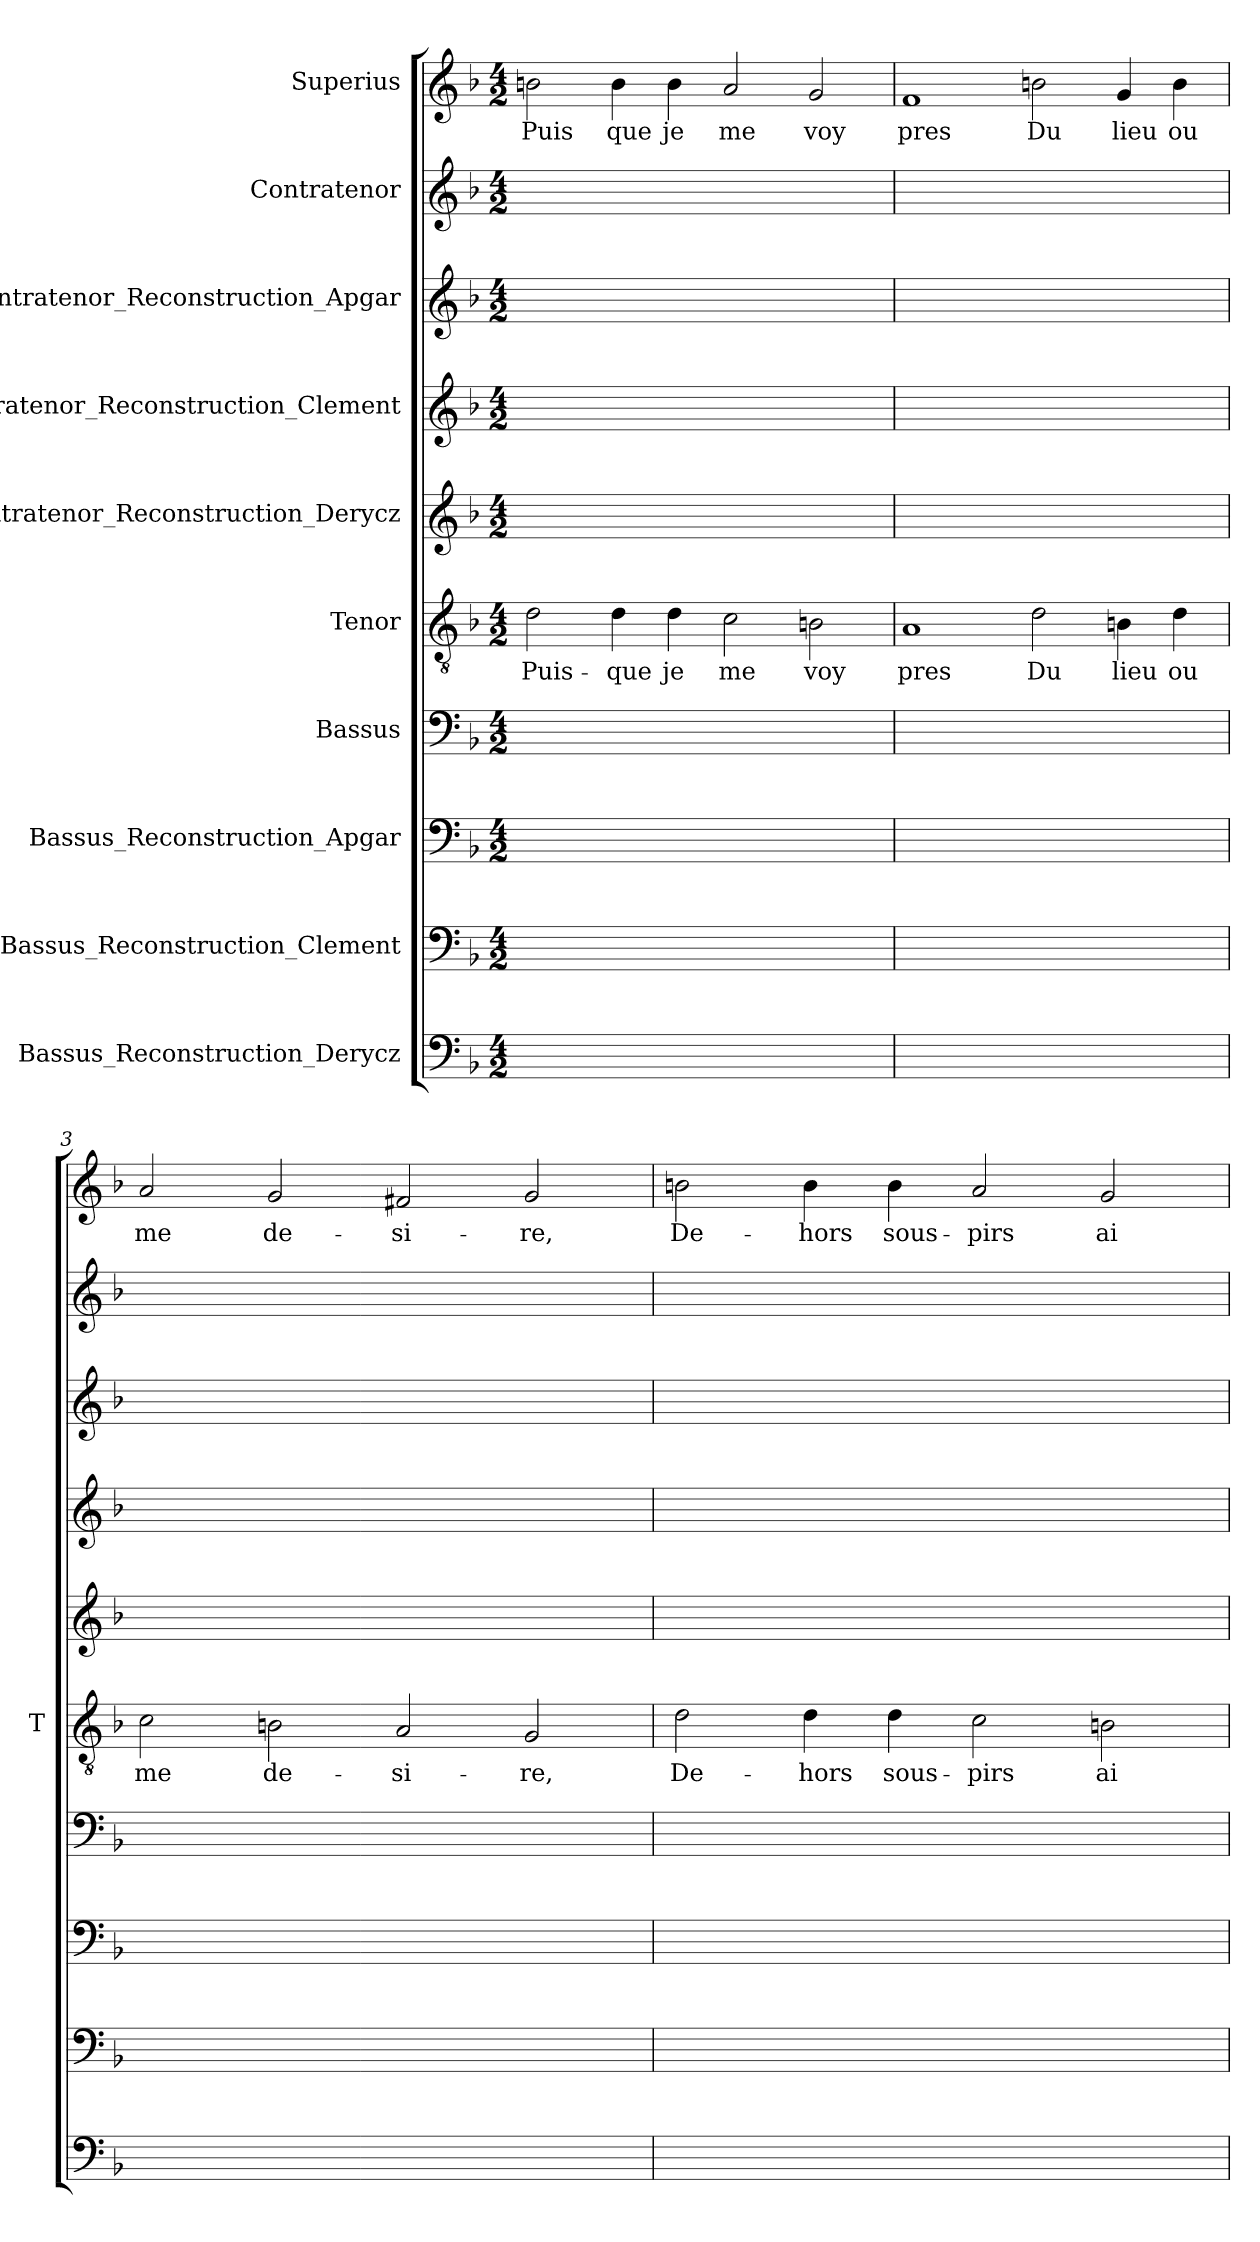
**kern	**kern	**kern	**kern	**kern	**text	**kern	**kern	**kern	**kern	**kern	**text
*part10	*part9	*part8	*part7	*part6	*part6	*part5	*part4	*part3	*part2	*part1	*part1
*staff10	*staff9	*staff8	*staff7	*staff6	*staff6	*staff5	*staff4	*staff3	*staff2	*staff1	*staff1
*I"Bassus_Reconstruction_Derycz	*I"Bassus_Reconstruction_Clement	*I"Bassus_Reconstruction_Apgar	*I"Bassus	*I"Tenor	*	*I"Contratenor_Reconstruction_Derycz	*I"Contratenor_Reconstruction_Clement	*I"Contratenor_Reconstruction_Apgar	*I"Contratenor	*I"Superius	*
*	*	*	*	*I'T	*	*	*	*	*	*	*
*clefF4	*clefF4	*clefF4	*clefF4	*clefGv2	*	*clefG2	*clefG2	*clefG2	*clefG2	*clefG2	*
*k[b-]	*k[b-]	*k[b-]	*k[b-]	*k[b-]	*	*k[b-]	*k[b-]	*k[b-]	*k[b-]	*k[b-]	*
*M4/2	*M4/2	*M4/2	*M4/2	*M4/2	*	*M4/2	*M4/2	*M4/2	*M4/2	*M4/2	*
=1	=1	=1	=1	=1	=1	=1	=1	=1	=1	=1	=1
0ryy	0ryy	0ryy	0ryy	2d	Puis-	0ryy	0ryy	0ryy	0ryy	2b	-Puis
.	.	.	.	4d	-que	.	.	.	.	4b	-que
.	.	.	.	4d	-je	.	.	.	.	4b	-je
.	.	.	.	2c	-me	.	.	.	.	2a	-me
.	.	.	.	2Bn	-voy	.	.	.	.	2g	-voy
=2	=2	=2	=2	=2	=2	=2	=2	=2	=2	=2	=2
0ryy	0ryy	0ryy	0ryy	1A	-pres	0ryy	0ryy	0ryy	0ryy	1f	-pres
.	.	.	.	2d	-Du	.	.	.	.	2b	-Du
.	.	.	.	4Bn	-lieu	.	.	.	.	4g	-lieu
.	.	.	.	4d	-ou	.	.	.	.	4b	-ou
=3	=3	=3	=3	=3	=3	=3	=3	=3	=3	=3	=3
0ryy	0ryy	0ryy	0ryy	2c	-me	0ryy	0ryy	0ryy	0ryy	2a	-me
.	.	.	.	2Bn	de-	.	.	.	.	2g	de-
.	.	.	.	2A	si-	.	.	.	.	2f#X	si-
.	.	.	.	2G	-re,	.	.	.	.	2g	-re,
=4	=4	=4	=4	=4	=4	=4	=4	=4	=4	=4	=4
0ryy	0ryy	0ryy	0ryy	2d	De-	0ryy	0ryy	0ryy	0ryy	2b	De-
.	.	.	.	4d	-hors	.	.	.	.	4b	-hors
.	.	.	.	4d	sous-	.	.	.	.	4b	sous-
.	.	.	.	2c	-pirs	.	.	.	.	2a	-pirs
.	.	.	.	2Bn	ai-	.	.	.	.	2g	ai-
=	=	=	=	=	=	=	=	=	=	=	=
*-	*-	*-	*-	*-	*-	*-	*-	*-	*-	*-	*-
